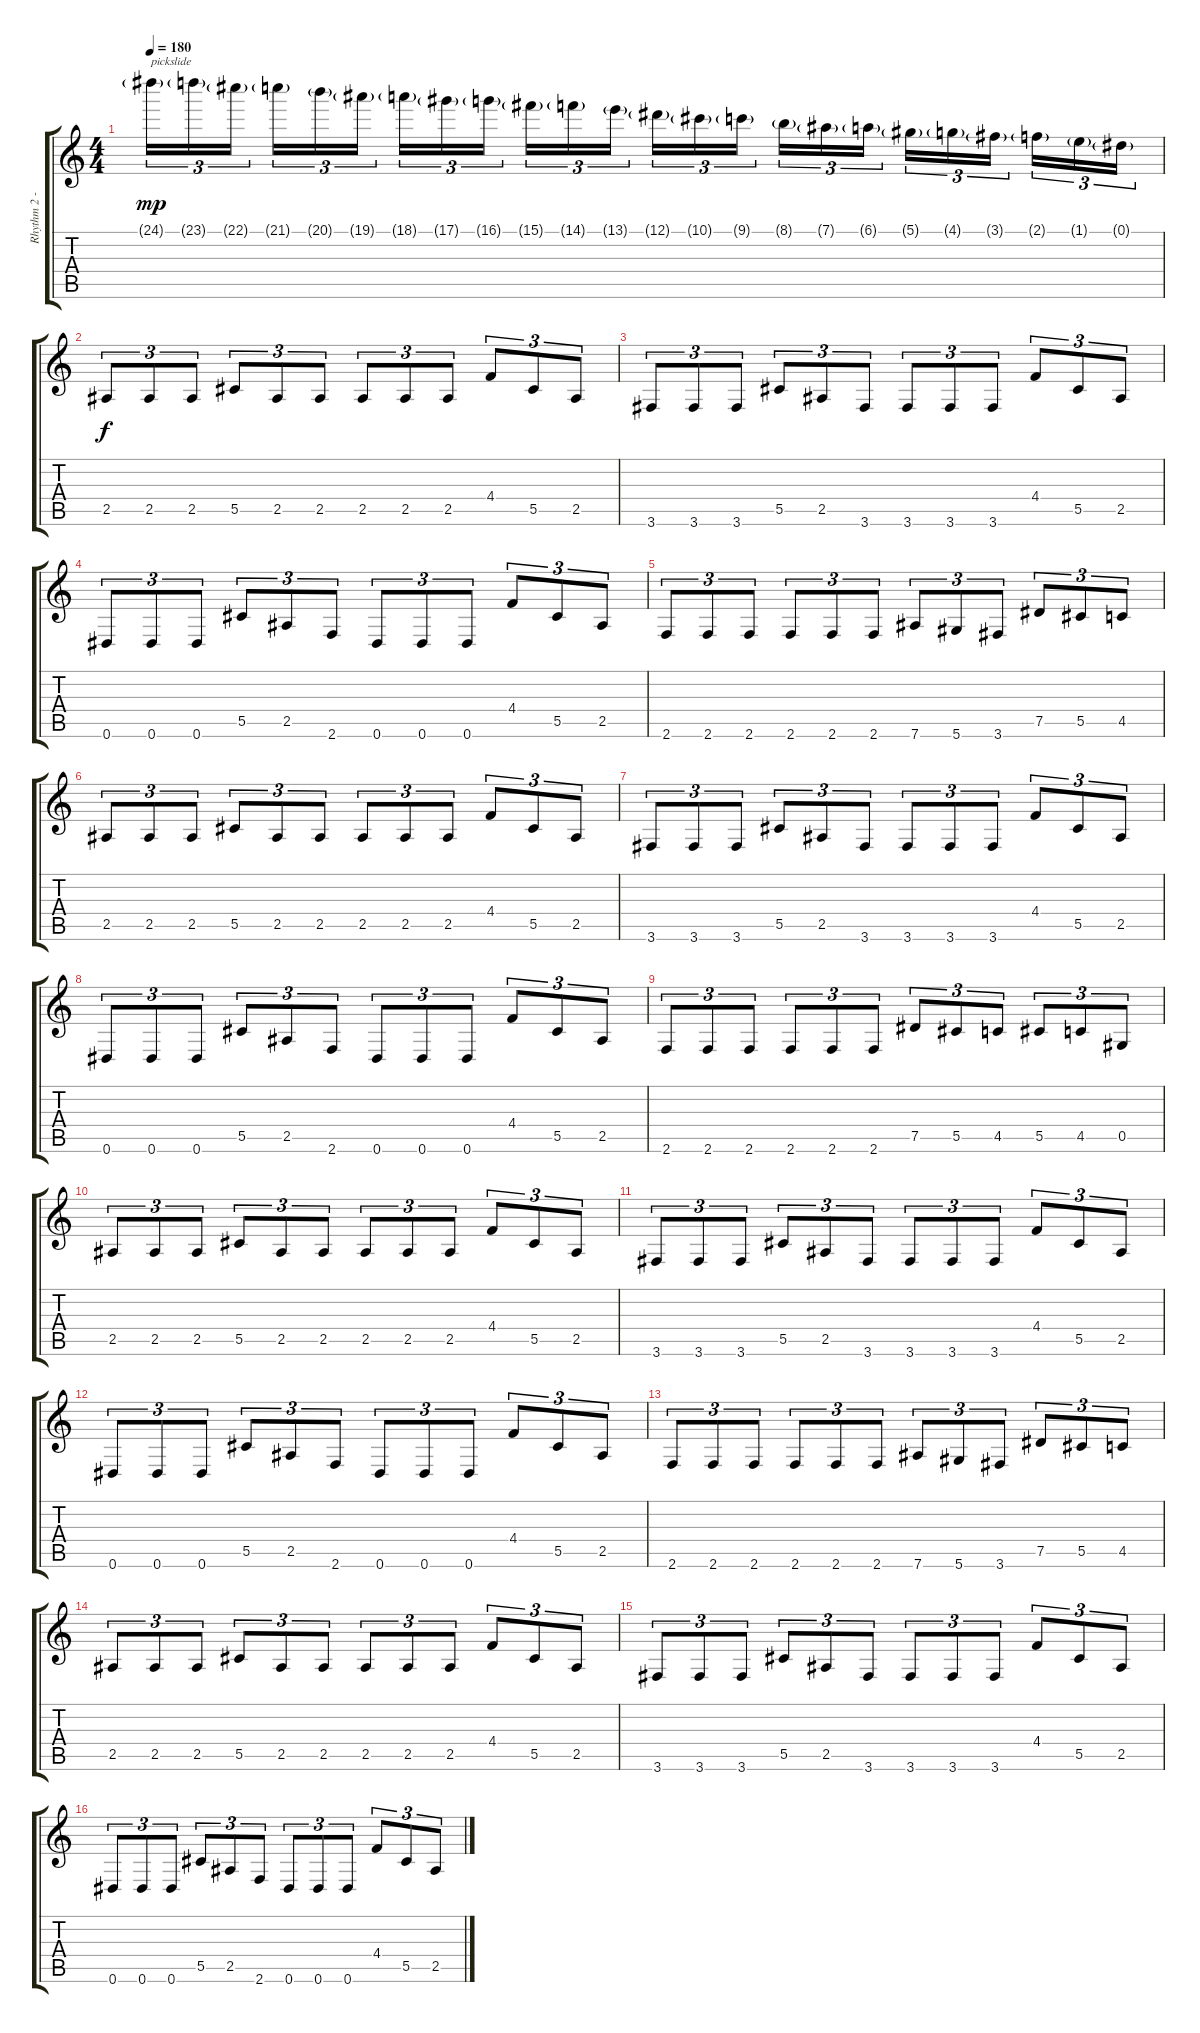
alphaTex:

\track ("Rhythm 2 - Ronny Dorian" "Rhythm 2 -") {instrument overdrivenguitar}
\staff {score tabs}
\tuning (Eb4 Bb3 Gb3 Db3 Ab2 Eb2) {hide}
\ts (4 4)
\tempo 180
\clef g2
\ks c
24.1{g}.16{tu (3 2) txt "pickslide" dy mp} 23.1{g}.16{tu (3 2)} 22.1{g}.16{tu (3 2) beam splitsecondary} 21.1{g}.16{tu (3 2)} 20.1{g}.16{tu (3 2)} 19.1{g}.16{tu (3 2)} 18.1{g}.16{tu (3 2)} 17.1{g}.16{tu (3 2)} 16.1{g}.16{tu (3 2) beam splitsecondary} 15.1{g}.16{tu (3 2)} 14.1{g}.16{tu (3 2)} 13.1{g}.16{tu (3 2)} 12.1{g}.16{tu (3 2)} 10.1{g}.16{tu (3 2)} 9.1{g}.16{tu (3 2) beam splitsecondary} 8.1{g}.16{tu (3 2)} 7.1{g}.16{tu (3 2)} 6.1{g}.16{tu (3 2)} 5.1{g}.16{tu (3 2)} 4.1{g}.16{tu (3 2)} 3.1{g}.16{tu (3 2) beam splitsecondary} 2.1{g}.16{tu (3 2)} 1.1{g}.16{tu (3 2)} 0.1{g}.16{tu (3 2)} |
2.5.8{tu (3 2) dy f} 2.5.8{tu (3 2)} 2.5.8{tu (3 2)} 5.5.8{tu (3 2)} 2.5.8{tu (3 2)} 2.5.8{tu (3 2)} 2.5.8{tu (3 2)} 2.5.8{tu (3 2)} 2.5.8{tu (3 2)} 4.4.8{tu (3 2)} 5.5.8{tu (3 2)} 2.5.8{tu (3 2)} |
3.6.8{tu (3 2)} 3.6.8{tu (3 2)} 3.6.8{tu (3 2)} 5.5.8{tu (3 2)} 2.5.8{tu (3 2)} 3.6.8{tu (3 2)} 3.6.8{tu (3 2)} 3.6.8{tu (3 2)} 3.6.8{tu (3 2)} 4.4.8{tu (3 2)} 5.5.8{tu (3 2)} 2.5.8{tu (3 2)} |
0.6.8{tu (3 2)} 0.6.8{tu (3 2)} 0.6.8{tu (3 2)} 5.5.8{tu (3 2)} 2.5.8{tu (3 2)} 2.6.8{tu (3 2)} 0.6.8{tu (3 2)} 0.6.8{tu (3 2)} 0.6.8{tu (3 2)} 4.4.8{tu (3 2)} 5.5.8{tu (3 2)} 2.5.8{tu (3 2)} |
2.6.8{tu (3 2)} 2.6.8{tu (3 2)} 2.6.8{tu (3 2)} 2.6.8{tu (3 2)} 2.6.8{tu (3 2)} 2.6.8{tu (3 2)} 7.6.8{tu (3 2)} 5.6.8{tu (3 2)} 3.6.8{tu (3 2)} 7.5.8{tu (3 2)} 5.5.8{tu (3 2)} 4.5.8{tu (3 2)} |
2.5.8{tu (3 2)} 2.5.8{tu (3 2)} 2.5.8{tu (3 2)} 5.5.8{tu (3 2)} 2.5.8{tu (3 2)} 2.5.8{tu (3 2)} 2.5.8{tu (3 2)} 2.5.8{tu (3 2)} 2.5.8{tu (3 2)} 4.4.8{tu (3 2)} 5.5.8{tu (3 2)} 2.5.8{tu (3 2)} |
3.6.8{tu (3 2)} 3.6.8{tu (3 2)} 3.6.8{tu (3 2)} 5.5.8{tu (3 2)} 2.5.8{tu (3 2)} 3.6.8{tu (3 2)} 3.6.8{tu (3 2)} 3.6.8{tu (3 2)} 3.6.8{tu (3 2)} 4.4.8{tu (3 2)} 5.5.8{tu (3 2)} 2.5.8{tu (3 2)} |
0.6.8{tu (3 2)} 0.6.8{tu (3 2)} 0.6.8{tu (3 2)} 5.5.8{tu (3 2)} 2.5.8{tu (3 2)} 2.6.8{tu (3 2)} 0.6.8{tu (3 2)} 0.6.8{tu (3 2)} 0.6.8{tu (3 2)} 4.4.8{tu (3 2)} 5.5.8{tu (3 2)} 2.5.8{tu (3 2)} |
2.6.8{tu (3 2)} 2.6.8{tu (3 2)} 2.6.8{tu (3 2)} 2.6.8{tu (3 2)} 2.6.8{tu (3 2)} 2.6.8{tu (3 2)} 7.5.8{tu (3 2)} 5.5.8{tu (3 2)} 4.5.8{tu (3 2)} 5.5.8{tu (3 2)} 4.5.8{tu (3 2)} 0.5.8{tu (3 2)} |
2.5.8{tu (3 2)} 2.5.8{tu (3 2)} 2.5.8{tu (3 2)} 5.5.8{tu (3 2)} 2.5.8{tu (3 2)} 2.5.8{tu (3 2)} 2.5.8{tu (3 2)} 2.5.8{tu (3 2)} 2.5.8{tu (3 2)} 4.4.8{tu (3 2)} 5.5.8{tu (3 2)} 2.5.8{tu (3 2)} |
3.6.8{tu (3 2)} 3.6.8{tu (3 2)} 3.6.8{tu (3 2)} 5.5.8{tu (3 2)} 2.5.8{tu (3 2)} 3.6.8{tu (3 2)} 3.6.8{tu (3 2)} 3.6.8{tu (3 2)} 3.6.8{tu (3 2)} 4.4.8{tu (3 2)} 5.5.8{tu (3 2)} 2.5.8{tu (3 2)} |
0.6.8{tu (3 2)} 0.6.8{tu (3 2)} 0.6.8{tu (3 2)} 5.5.8{tu (3 2)} 2.5.8{tu (3 2)} 2.6.8{tu (3 2)} 0.6.8{tu (3 2)} 0.6.8{tu (3 2)} 0.6.8{tu (3 2)} 4.4.8{tu (3 2)} 5.5.8{tu (3 2)} 2.5.8{tu (3 2)} |
2.6.8{tu (3 2)} 2.6.8{tu (3 2)} 2.6.8{tu (3 2)} 2.6.8{tu (3 2)} 2.6.8{tu (3 2)} 2.6.8{tu (3 2)} 7.6.8{tu (3 2)} 5.6.8{tu (3 2)} 3.6.8{tu (3 2)} 7.5.8{tu (3 2)} 5.5.8{tu (3 2)} 4.5.8{tu (3 2)} |
2.5.8{tu (3 2)} 2.5.8{tu (3 2)} 2.5.8{tu (3 2)} 5.5.8{tu (3 2)} 2.5.8{tu (3 2)} 2.5.8{tu (3 2)} 2.5.8{tu (3 2)} 2.5.8{tu (3 2)} 2.5.8{tu (3 2)} 4.4.8{tu (3 2)} 5.5.8{tu (3 2)} 2.5.8{tu (3 2)} |
3.6.8{tu (3 2)} 3.6.8{tu (3 2)} 3.6.8{tu (3 2)} 5.5.8{tu (3 2)} 2.5.8{tu (3 2)} 3.6.8{tu (3 2)} 3.6.8{tu (3 2)} 3.6.8{tu (3 2)} 3.6.8{tu (3 2)} 4.4.8{tu (3 2)} 5.5.8{tu (3 2)} 2.5.8{tu (3 2)} |
0.6.8{tu (3 2)} 0.6.8{tu (3 2)} 0.6.8{tu (3 2)} 5.5.8{tu (3 2)} 2.5.8{tu (3 2)} 2.6.8{tu (3 2)} 0.6.8{tu (3 2)} 0.6.8{tu (3 2)} 0.6.8{tu (3 2)} 4.4.8{tu (3 2)} 5.5.8{tu (3 2)} 2.5.8{tu (3 2)}
